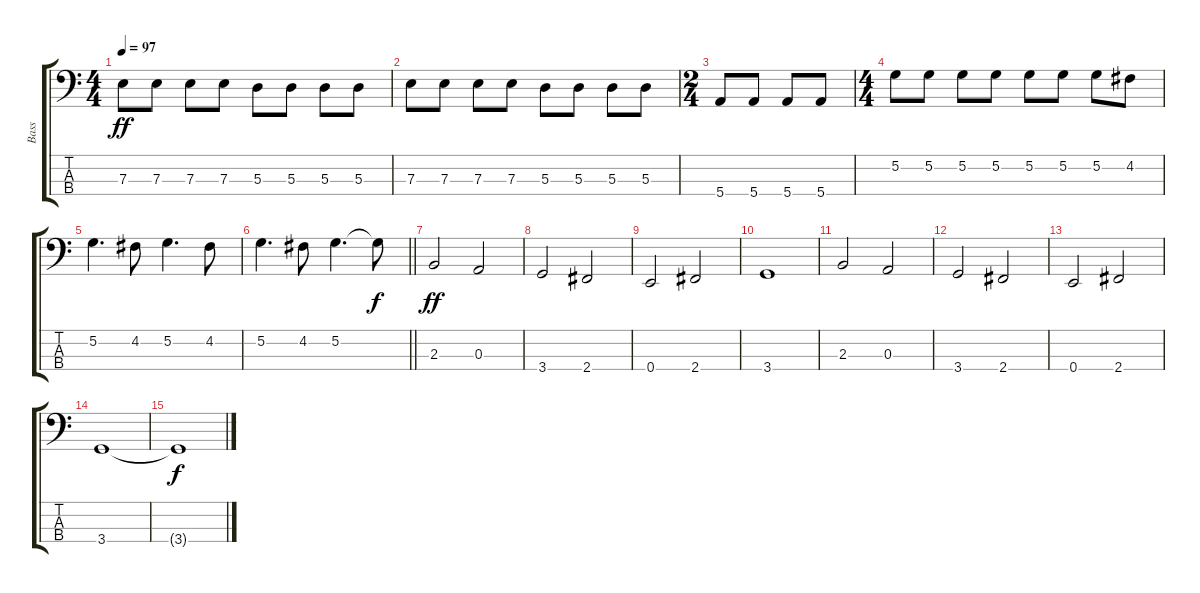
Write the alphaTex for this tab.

\track ("Bass" "Bass") {instrument electricbassfinger}
\staff {score tabs}
\tuning (G2 D2 A1 E1) {hide}
\ts (4 4)
\tempo 97
\clef f4
\ks c
7.3.8{dy ff} 7.3.8 7.3.8 7.3.8 5.3.8 5.3.8 5.3.8 5.3.8 |
7.3.8 7.3.8 7.3.8 7.3.8 5.3.8 5.3.8 5.3.8 5.3.8 |
\ts (2 4)
5.4.8 5.4.8 5.4.8 5.4.8 |
\ts (4 4)
5.2.8 5.2.8 5.2.8 5.2.8 5.2.8 5.2.8 5.2.8 4.2.8 |
5.2.4{d} 4.2.8 5.2.4{d} 4.2.8 |
\barLineRight lightlight
5.2.4{d} 4.2.8 5.2.4{d} 5.2{t}.8{dy f} |
2.3.2{dy ff} 0.3.2 |
3.4.2 2.4.2 |
0.4.2 2.4.2 |
3.4.1 |
2.3.2 0.3.2 |
3.4.2 2.4.2 |
0.4.2 2.4.2 |
3.4.1 |
3.4{t}.1{dy f}
